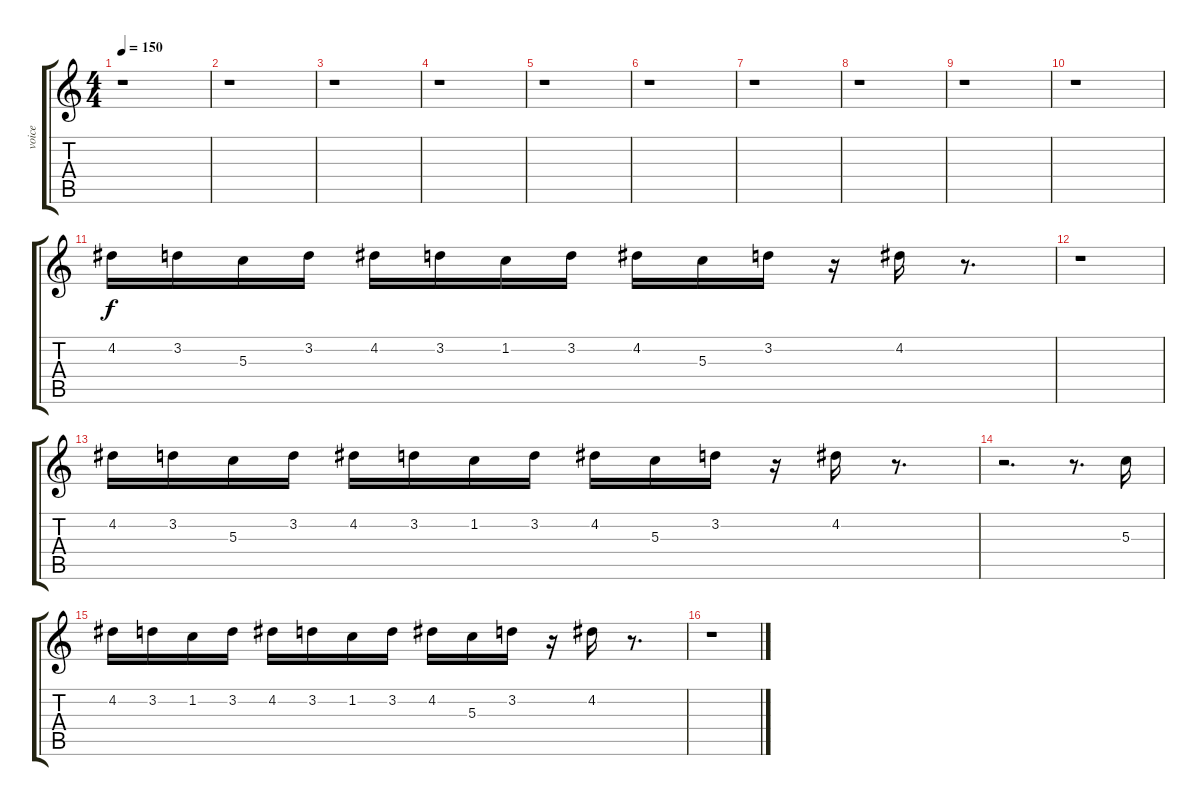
\track ("voice" "voice") {instrument fretlessbass}
\staff {score tabs}
\tuning (E4 B3 G3 D3 A2 E2) {hide}
\ts (4 4)
\tempo 150
\clef g2
\ks c
r.1{dy f instrument fretlessbass} |
r.1 |
r.1 |
r.1 |
r.1 |
r.1 |
r.1 |
r.1 |
r.1 |
r.1 |
4.2.16 3.2.16 5.3.16 3.2.16 4.2.16 3.2.16 1.2.16 3.2.16 4.2.16 5.3.16 3.2.16 r.16 4.2.16 r.8{d} |
r.1 |
4.2.16 3.2.16 5.3.16 3.2.16 4.2.16 3.2.16 1.2.16 3.2.16 4.2.16 5.3.16 3.2.16 r.16 4.2.16 r.8{d} |
r.2{d} r.8{d} 5.3.16 |
4.2.16 3.2.16 1.2.16 3.2.16 4.2.16 3.2.16 1.2.16 3.2.16 4.2.16 5.3.16 3.2.16 r.16 4.2.16 r.8{d} |
r.1
